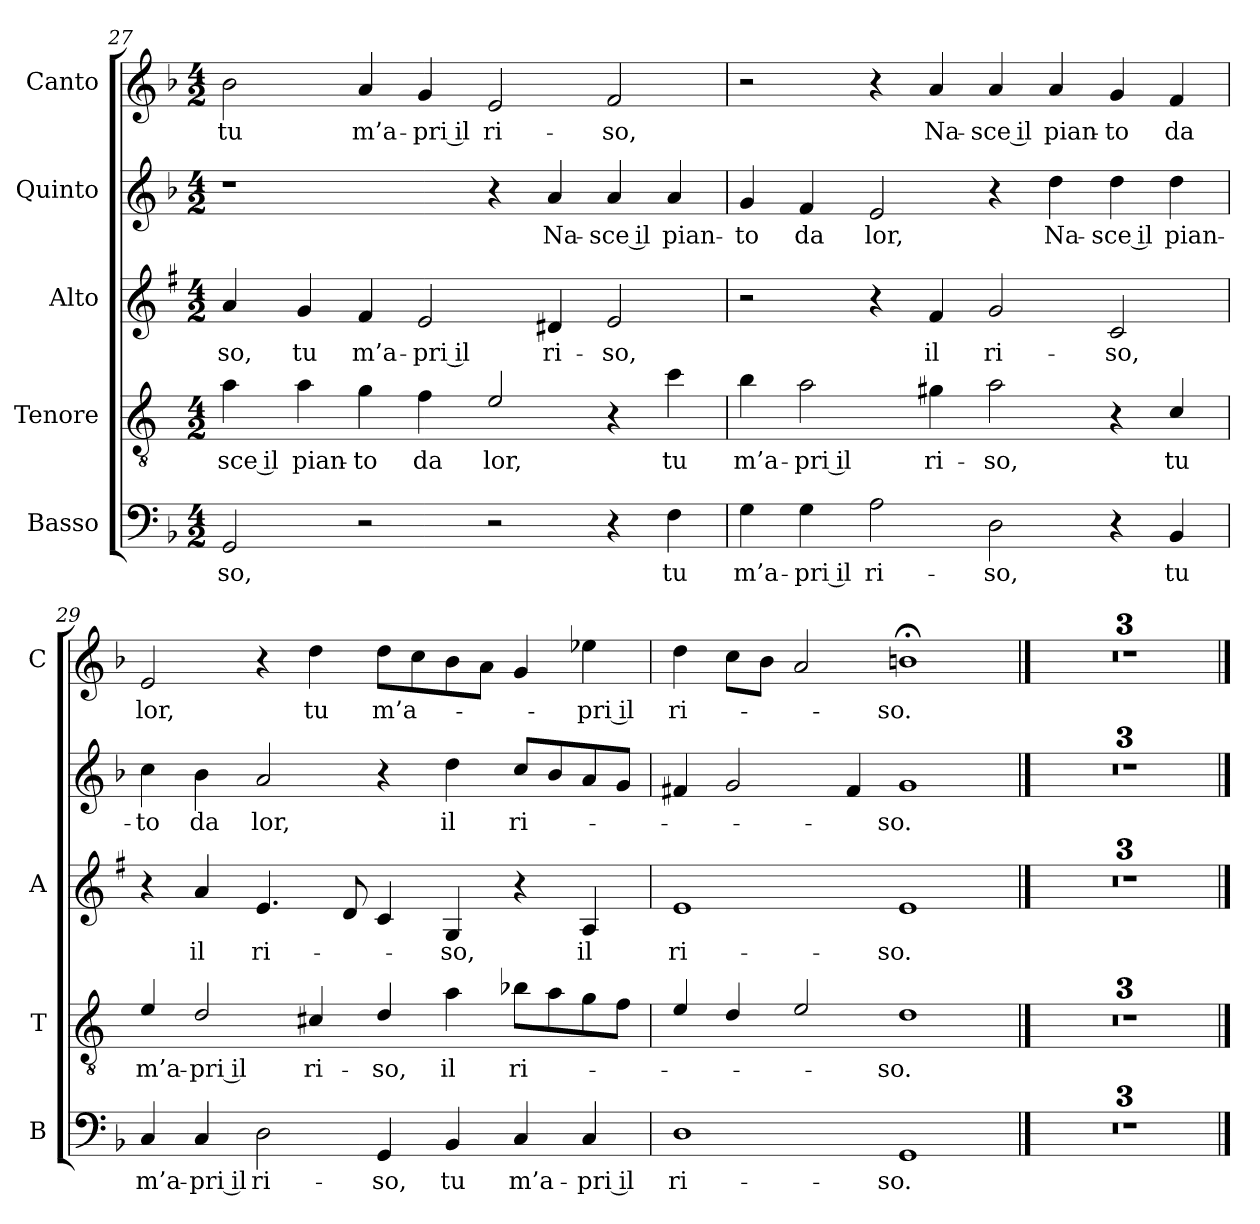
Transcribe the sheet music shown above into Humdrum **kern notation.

**kern	**text	**kern	**text	**kern	**text	**kern	**text	**kern	**text
*part5	*part5	*part4	*part4	*part3	*part3	*part2	*part2	*part1	*part1
*staff5	*staff5	*staff4	*staff4	*staff3	*staff3	*staff2	*staff2	*staff1	*staff1
*I"Basso	*	*I"Tenore	*	*I"Alto	*	*I"Quinto	*	*I"Canto	*
*I'B	*	*I'T	*	*I'A	*	*	*	*I'C	*
*clefF4	*	*clefGv2	*	*clefG2	*	*clefG2	*	*clefG2	*
*	*	*ITrd4c7	*	*ITrd1c2	*	*	*	*	*
*k[b-]	*	*k[b-]	*	*k[b-]	*	*k[b-]	*	*k[b-]	*
*F:	*	*F:	*	*F:	*	*F:	*	*F:	*
*M4/2	*	*M4/2	*	*M4/2	*	*M4/2	*	*M4/2	*
=27	=27	=27	=27	=27	=27	=27	=27	=27	=27
!	!LO:LY:b	!	!LO:LY:b	!	!LO:LY:b	!	!	!	!LO:LY:b
2GG/	-so,	4d\	-sce il	4g/	-so,	1r	.	2b-\	tu
!	!	!	!LO:LY:b	!	!LO:LY:b	!	!	!	!
.	.	4d\	pian-	4f/	tu	.	.	.	.
!	!	!	!LO:LY:b	!	!LO:LY:b	!	!	!	!LO:LY:b
2r	.	4c\	-to	4e/	m’a-	.	.	4a/	m’a-
!	!	!	!LO:LY:b	!	!LO:LY:b	!	!	!	!LO:LY:b
.	.	4B-\	da	2d/	-pri il	.	.	4g/	-pri il
!	!	!	!LO:LY:b	!	!	!	!	!	!LO:LY:b
2r	.	2A/	lor,	.	.	4r	.	2e/	ri-
!	!	!	!	!	!LO:LY:b	!	!LO:LY:b	!	!
.	.	.	.	4c#X/	ri-	4a/	Na-	.	.
!	!	!	!	!	!LO:LY:b	!	!LO:LY:b	!	!LO:LY:b
4r	.	4r	.	2d/	-so,	4a/	-sce il	2f/	-so,
!	!LO:LY:b	!	!LO:LY:b	!	!	!	!LO:LY:b	!	!
4F\	tu	4f\	tu	.	.	4a/	pian-	.	.
=28	=28	=28	=28	=28	=28	=28	=28	=28	=28
!	!LO:LY:b	!	!LO:LY:b	!	!	!	!LO:LY:b	!	!
4G\	m’a-	4e\	m’a-	2r	.	4g/	-to	2r	.
!	!LO:LY:b	!	!LO:LY:b	!	!	!	!LO:LY:b	!	!
4G\	-pri il	2d\	-pri il	.	.	4f/	da	.	.
!	!LO:LY:b	!	!	!	!	!	!LO:LY:b	!	!
2A\	ri-	.	.	4r	.	2e/	lor,	4r	.
!	!	!	!LO:LY:b	!	!LO:LY:b	!	!	!	!LO:LY:b
.	.	4c#X\	ri-	4e/	il	.	.	4a/	Na-
!	!LO:LY:b	!	!LO:LY:b	!	!LO:LY:b	!	!	!	!LO:LY:b
2D\	-so,	2d\	-so,	2f/	ri-	4r	.	4a/	-sce il
!	!	!	!	!	!	!	!LO:LY:b	!	!LO:LY:b
.	.	.	.	.	.	4dd\	Na-	4a/	pian-
!	!	!	!	!	!LO:LY:b	!	!LO:LY:b	!	!LO:LY:b
4r	.	4r	.	2B-/	-so,	4dd\	-sce il	4g/	-to
!	!LO:LY:b	!	!LO:LY:b	!	!	!	!LO:LY:b	!	!LO:LY:b
4BB-/	tu	4F/	tu	.	.	4dd\	pian-	4f/	da
!!LO:LB:g=z
=29	=29	=29	=29	=29	=29	=29	=29	=29	=29
!	!LO:LY:b	!	!LO:LY:b	!	!	!	!LO:LY:b	!	!LO:LY:b
4C/	m’a-	4A/	m’a-	4r	.	4cc\	-to	2e/	lor,
!	!LO:LY:b	!	!LO:LY:b	!	!LO:LY:b	!	!LO:LY:b	!	!
4C/	-pri il	2G/	-pri il	4g/	il	4b-\	da	.	.
!	!LO:LY:b	!	!	!	!LO:LY:b	!	!LO:LY:b	!	!
2D\	ri-	.	.	4.d/	ri-	2a/	lor,	4r	.
!	!	!	!LO:LY:b	!	!	!	!	!	!LO:LY:b
.	.	4F#X/	ri-	.	.	.	.	4dd\	tu
.	.	.	.	8c/	.	.	.	.	.
!	!LO:LY:b	!	!LO:LY:b	!	!	!	!	!	!LO:LY:b
4GG/	-so,	4G/	-so,	4B-/	.	4r	.	8dd\L	m’a-
.	.	.	.	.	.	.	.	8cc\	.
!	!LO:LY:b	!	!LO:LY:b	!	!LO:LY:b	!	!LO:LY:b	!	!
4BB-/	tu	4d\	il	4F/	-so,	4dd\	il	8b-\	.
.	.	.	.	.	.	.	.	8a\J	.
!	!LO:LY:b	!	!LO:LY:b	!	!	!	!LO:LY:b	!	!
4C/	m’a-	8e-X\L	ri-	4r	.	8cc/L	ri-	4g/	.
.	.	8d\	.	.	.	8b-/	.	.	.
!	!LO:LY:b	!	!	!	!LO:LY:b	!	!	!	!LO:LY:b
4C/	-pri il	8c\	.	4G/	il	8a/	.	4ee-X\	-pri il
.	.	8B-\J	.	.	.	8g/J	.	.	.
=30	=30	=30	=30	=30	=30	=30	=30	=30	=30
!	!LO:LY:b	!	!	!	!LO:LY:b	!	!	!	!LO:LY:b
1D	ri-	4A/	.	1d	ri-	4f#X/	.	4dd\	ri-
.	.	4G/	.	.	.	2g/	.	8cc\L	.
.	.	.	.	.	.	.	.	8b-\J	.
.	.	2A/	.	.	.	.	.	2a/	.
.	.	.	.	.	.	4f#/	.	.	.
!	!LO:LY:b	!	!LO:LY:b	!	!LO:LY:b	!	!LO:LY:b	!	!LO:LY:b
1GG	-so.	1G	-so.	1d	-so.	1g	-so.	1bn;<	-so.
==31	==31	==31	==31	==31	==31	==31	==31	==31	==31
0r	.	0r	.	0r	.	0r	.	0r	.
=32	=32	=32	=32	=32	=32	=32	=32	=32	=32
0r	.	0r	.	0r	.	0r	.	0r	.
=33	=33	=33	=33	=33	=33	=33	=33	=33	=33
0r	.	0r	.	0r	.	0r	.	0r	.
==	==	==	==	==	==	==	==	==	==
*-	*-	*-	*-	*-	*-	*-	*-	*-	*-
